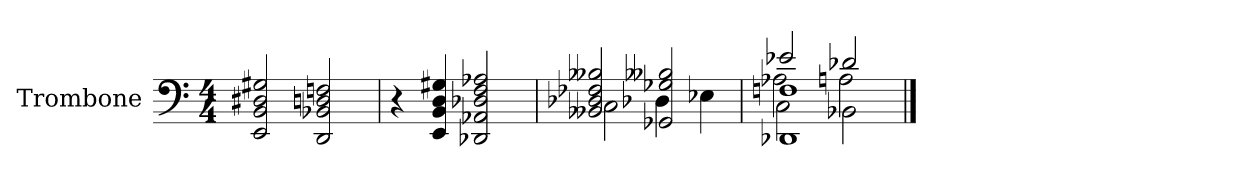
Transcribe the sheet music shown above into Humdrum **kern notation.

**kern
*part1
*staff1
*I"Trombone
*I'Tbn.
*clefF4
*M4/4
=1
2EE/ 2BB/ 2D#X/ 2G#X/
2DD/ 2BB-X/ 2Dn/ 2Fn/
=2
4r
4EE/ 4BB/ 4D/ 4G#X/
2DD-X/ 2AA-X/ 2D-X/ 2F/ 2A-X/
=3
*^
2BB--X/ 2D-X/ 2F-X/ 2B--X/	2C\
2GG-X/ 2G-X/ 2B--X/	4D-X\
.	4E-X\
=4	=4
*^	*^
1DD-X 1Fn	2C\	2e-X/	2A-X\
.	2BB-X\	2d-X/	2An\
*v	*v	*v	*v
==
*-
